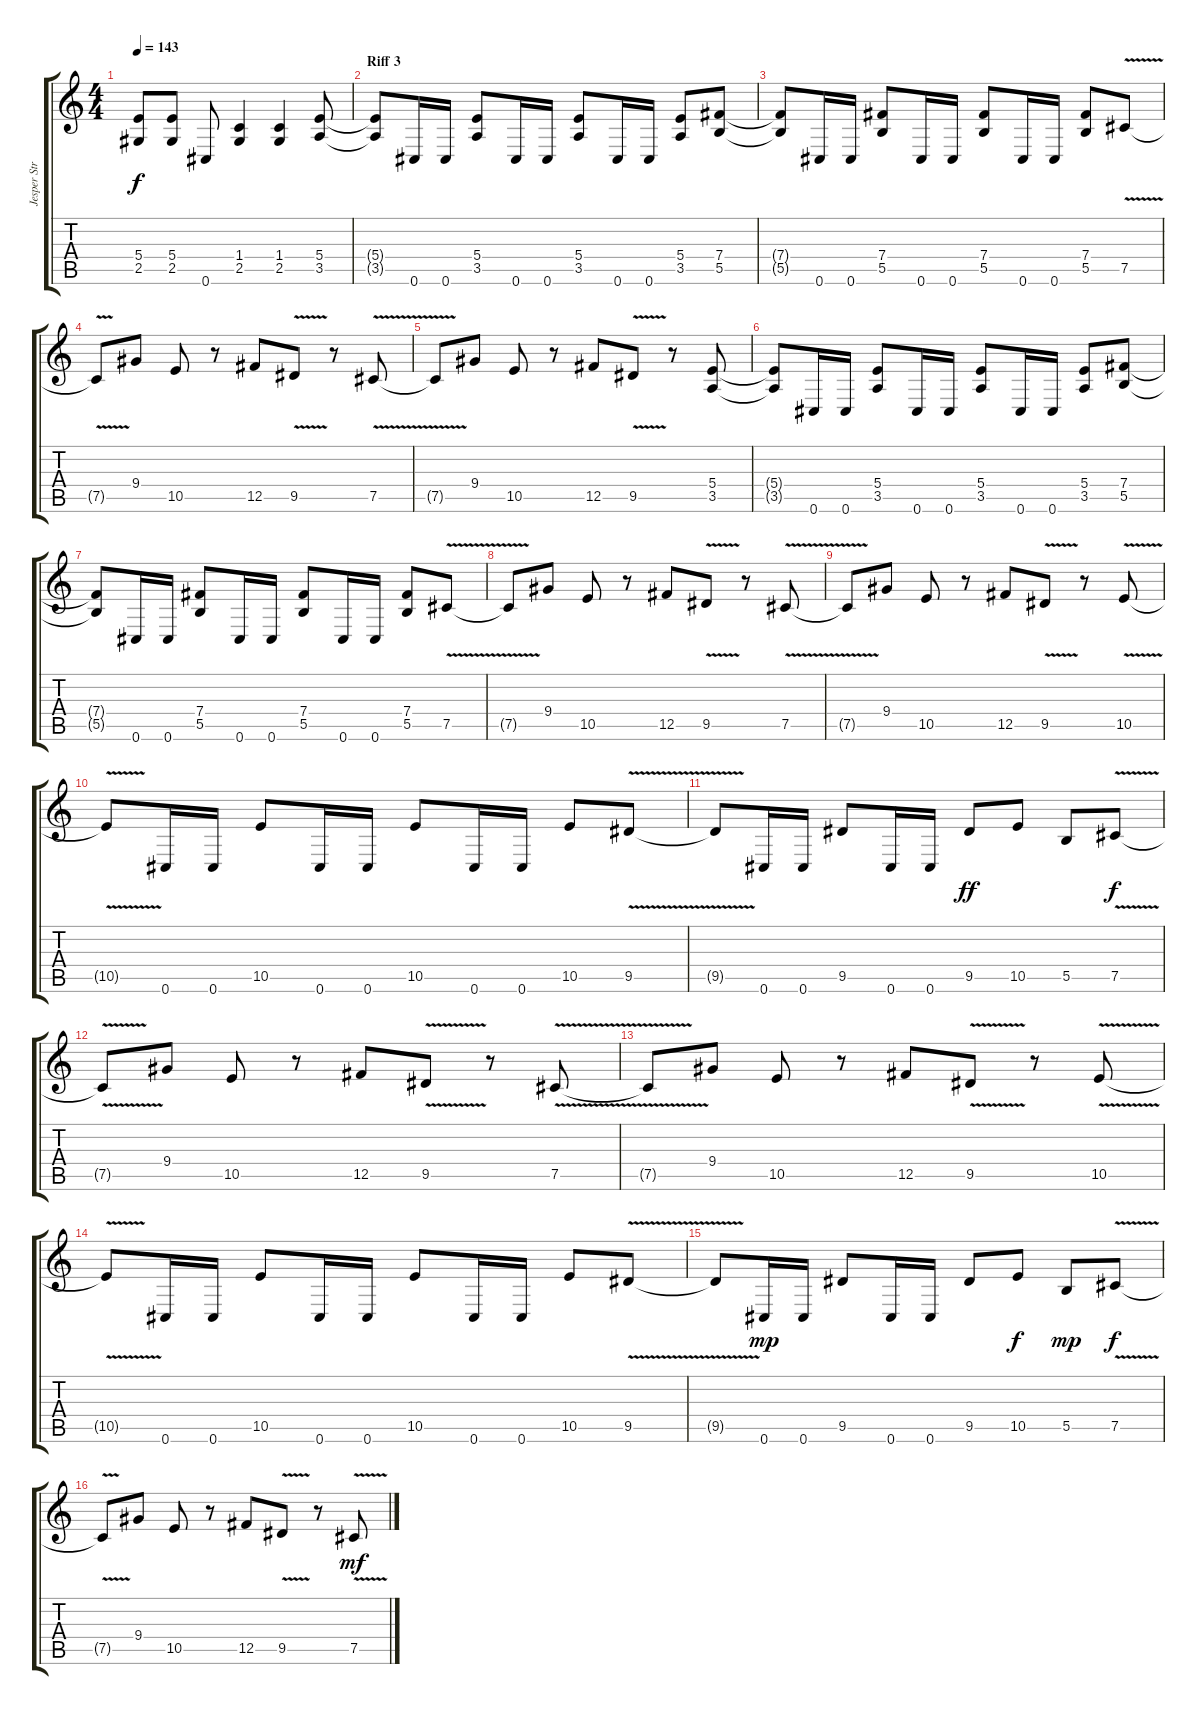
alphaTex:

\track ("Jesper Strömblad" "Jesper Str") {instrument distortionguitar}
\staff {score tabs}
\tuning (Db4 Ab3 E3 B2 Gb2 Db2) {hide}
\ts (4 4)
\tempo 143
\clef g2
\ks c
(5.4{t} 2.5{t}).8{dy f} (5.4 2.5).8 0.6.8 (1.4 2.5).4 (1.4 2.5).4 (5.4 3.5).8 |
\section ("" "Riff 3")
(5.4{t} 3.5{t}).8 0.6.16 0.6.16 (5.4 3.5).8 0.6.16 0.6.16 (5.4 3.5).8 0.6.16 0.6.16 (5.4 3.5).8 (7.4 5.5).8 |
(7.4{t} 5.5{t}).8 0.6.16 0.6.16 (7.4 5.5).8 0.6.16 0.6.16 (7.4 5.5).8 0.6.16 0.6.16 (7.4 5.5).8 7.5{v}.8 |
7.5{t}.8 9.4.8 10.5.8 r.8 12.5.8 9.5{v}.8 r.8 7.5{v}.8 |
7.5{t}.8 9.4.8 10.5.8 r.8 12.5.8 9.5{v}.8 r.8 (5.4 3.5).8 |
(5.4{t} 3.5{t}).8 0.6.16 0.6.16 (5.4 3.5).8 0.6.16 0.6.16 (5.4 3.5).8 0.6.16 0.6.16 (5.4 3.5).8 (7.4 5.5).8 |
(7.4{t} 5.5{t}).8 0.6.16 0.6.16 (7.4 5.5).8 0.6.16 0.6.16 (7.4 5.5).8 0.6.16 0.6.16 (7.4 5.5).8 7.5{v}.8 |
7.5{t}.8 9.4.8 10.5.8 r.8 12.5.8 9.5{v}.8 r.8 7.5{v}.8 |
7.5{t}.8 9.4.8 10.5.8 r.8 12.5.8 9.5{v}.8 r.8 10.5{v}.8 |
10.5{t}.8 0.6.16 0.6.16 10.5.8 0.6.16 0.6.16 10.5.8 0.6.16 0.6.16 10.5.8 9.5{v}.8 |
9.5{t}.8 0.6.16 0.6.16 9.5.8 0.6.16 0.6.16 9.5.8{dy ff} 10.5.8 5.5.8 7.5{v}.8{dy f} |
7.5{t}.8 9.4.8 10.5.8 r.8 12.5.8 9.5{v}.8 r.8 7.5{v}.8 |
7.5{t}.8 9.4.8 10.5.8 r.8 12.5.8 9.5{v}.8 r.8 10.5{v}.8 |
10.5{t}.8 0.6.16 0.6.16 10.5.8 0.6.16 0.6.16 10.5.8 0.6.16 0.6.16 10.5.8 9.5{v}.8 |
9.5{t}.8 0.6.16{dy mp} 0.6.16 9.5.8 0.6.16 0.6.16 9.5.8 10.5.8{dy f} 5.5.8{dy mp} 7.5{v}.8{dy f} |
7.5{t}.8 9.4.8 10.5.8 r.8 12.5.8 9.5{v}.8 r.8 7.5{v}.8{dy mf}
